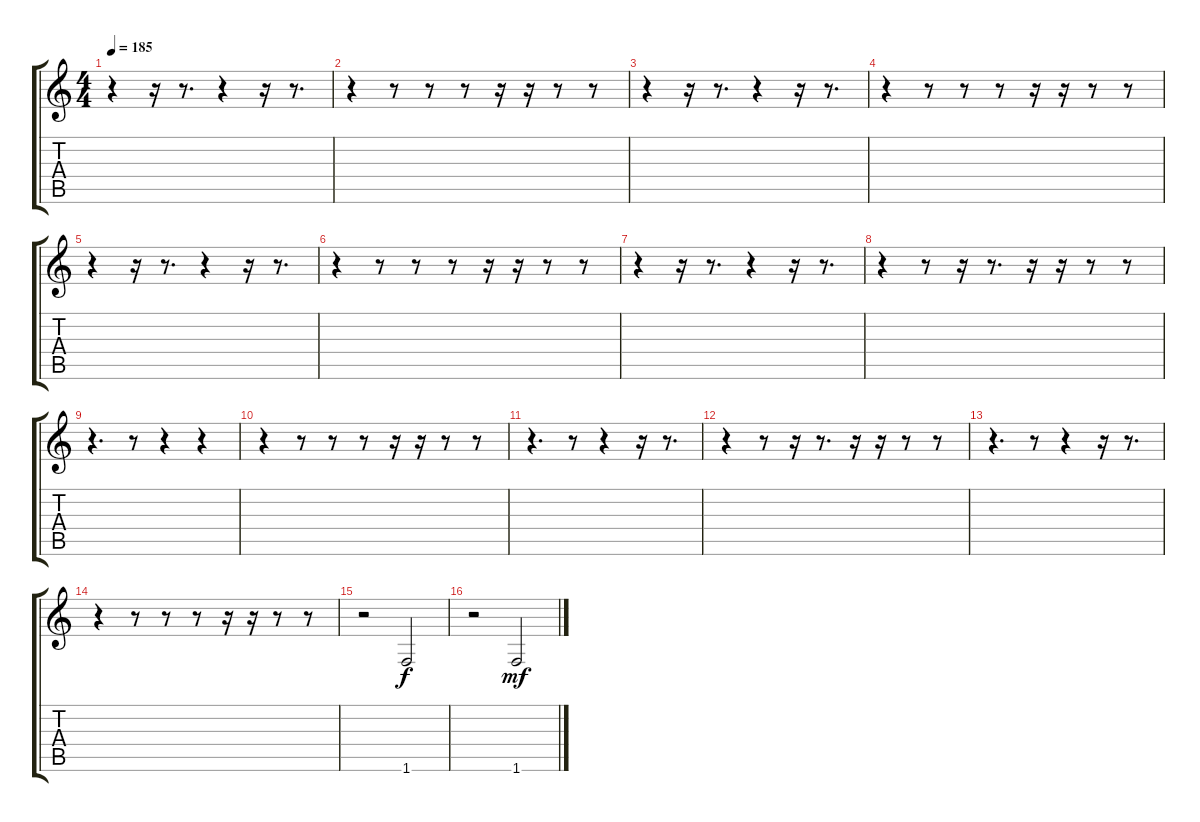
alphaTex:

\track "" {instrument electricbassfinger}
\staff {score tabs}
\tuning (E4 B3 G3 D3 A2 E2) {hide}
\ts (4 4)
\tempo 185
\clef g2
\ks c
r.4{dy mf} r.16 r.8{d} r.4 r.16 r.8{d} |
r.4 r.8 r.8 r.8 r.16 r.16 r.8 r.8 |
r.4 r.16 r.8{d} r.4 r.16 r.8{d} |
r.4 r.8 r.8 r.8 r.16 r.16 r.8 r.8 |
r.4 r.16 r.8{d} r.4 r.16 r.8{d} |
r.4 r.8 r.8 r.8 r.16 r.16 r.8 r.8 |
r.4 r.16 r.8{d} r.4 r.16 r.8{d} |
r.4 r.8 r.16 r.8{d} r.16 r.16 r.8 r.8 |
r.4{d} r.8 r.4 r.4 |
r.4 r.8 r.8 r.8 r.16 r.16 r.8 r.8 |
r.4{d} r.8 r.4 r.16 r.8{d} |
r.4 r.8 r.16 r.8{d} r.16 r.16 r.8 r.8 |
r.4{d} r.8 r.4 r.16 r.8{d} |
r.4 r.8 r.8 r.8 r.16 r.16 r.8 r.8 |
r.2 1.6.2{dy f} |
r.2 1.6.2{dy mf}
